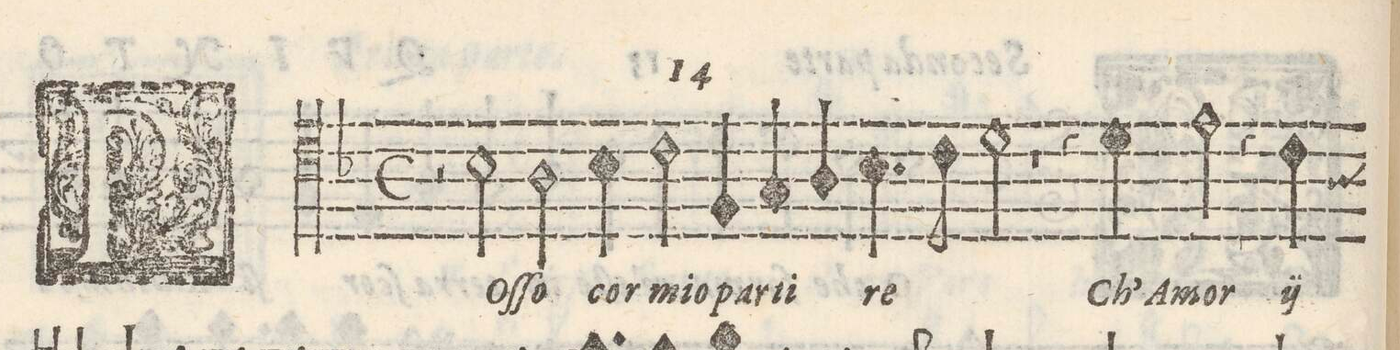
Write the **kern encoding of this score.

**kern	**text
*I"Quinto	*
*clefC4	*
*k[b-]	*
*met(C)	*
*M2/1	*
2r	.
2B-\	Poſ-
2A\	-ſo
4B-\	cor
2c\	mio
=2-	=2-
4F/	pa-
4G/	-rti-
4A/	.
4.B-\	-re
8c\	.
2d\	.
=3-	=3-
1r	.
4r	.
4d\	Ch'A-
2e\	-mor
=4-	=4-
4r	.
*	*ij
4c\	Ch'a-
*-	*-
